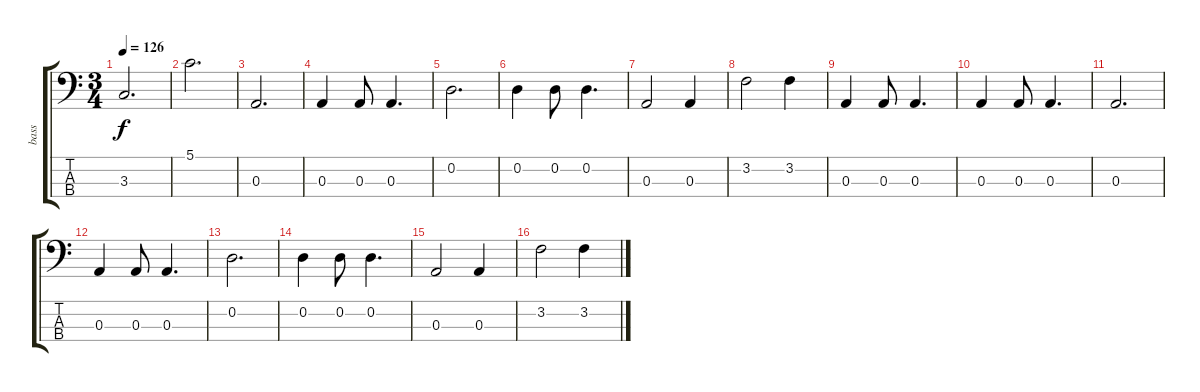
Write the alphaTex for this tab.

\track ("bass" "bass") {instrument electricbassfinger}
\staff {score tabs}
\tuning (G2 D2 A1 E1) {hide}
\ts (3 4)
\tempo 126
\clef f4
\ks c
3.3.2{d dy f} |
5.1.2{d} |
0.3.2{d} |
0.3.4 0.3.8 0.3.4{d} |
0.2.2{d} |
0.2.4 0.2.8 0.2.4{d} |
0.3.2 0.3.4 |
3.2.2 3.2.4 |
0.3.4 0.3.8 0.3.4{d} |
0.3.4 0.3.8 0.3.4{d} |
0.3.2{d} |
0.3.4 0.3.8 0.3.4{d} |
0.2.2{d} |
0.2.4 0.2.8 0.2.4{d} |
0.3.2 0.3.4 |
3.2.2 3.2.4
